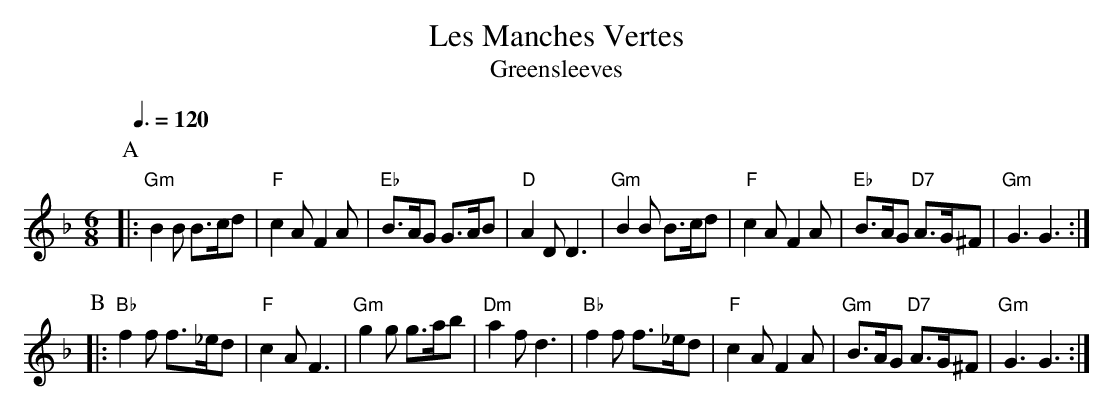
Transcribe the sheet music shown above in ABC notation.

X:1
T:Les Manches Vertes
T:Greensleeves
Q:3/8=120
M:6/8
L:1/8
K:F
P:A
|: "Gm"B2B B>cd | "F"c2A F2A | "Eb"B>AG G>AB | "D"A2D D3 |\
"Gm"B2B B>cd | "F"c2A F2A | "Eb"B>AG "D7"A>G^F | "Gm"G3 G3 :|
P:B
|: "Bb"f2f f>_ed | "F"c2A F3 | "Gm"g2g g>ab | "Dm"a2f d3 |\
"Bb"f2f f>_ed | "F"c2A F2A | "Gm"B>AG "D7"A>G^F | "Gm"G3 G3 :|
